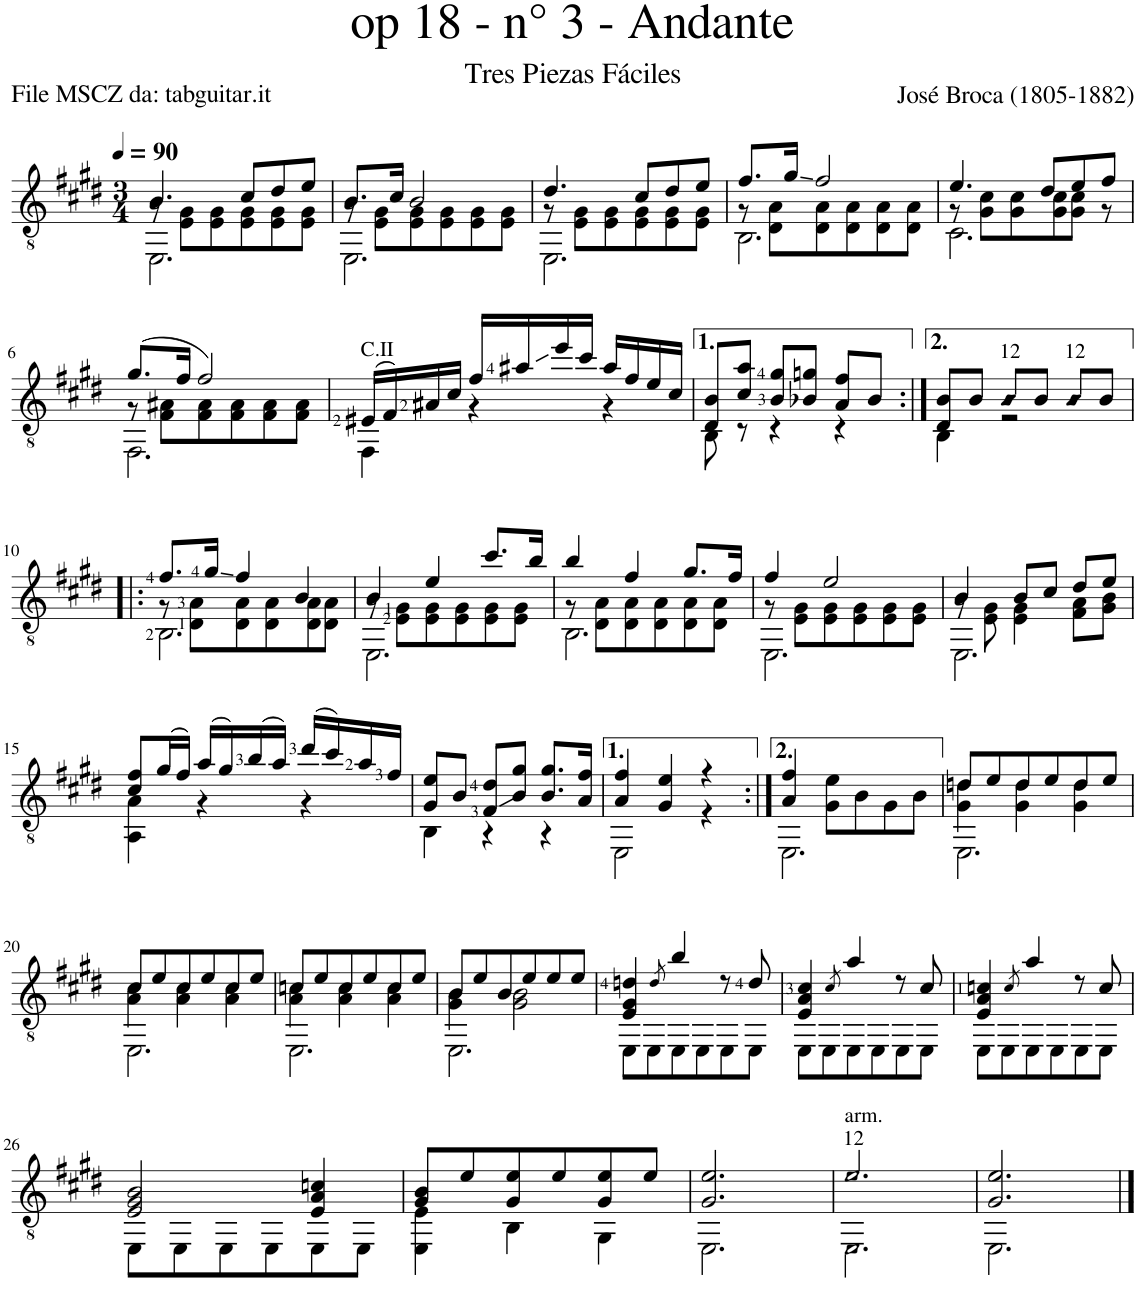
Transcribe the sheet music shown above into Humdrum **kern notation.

**kern
*part1
*staff1
*I"Guitar
*I'Guit.
*clefGv2
*k[f#c#g#d#]
*M3/4
*MM90
=1
*^
*	*^
4.B/	8r	2.EE\
.	8E\ 8G#\L	.
.	8E\ 8G#\	.
8c#/L	8E\ 8G#\	.
8d#/	8E\ 8G#\	.
8e/J	8E\ 8G#\J	.
=2	=2	=2
8.B/L	8r	2.EE\
.	8E\ 8G#\L	.
16c#/Jk	.	.
2B/	8E\ 8G#\	.
.	8E\ 8G#\	.
.	8E\ 8G#\	.
.	8E\ 8G#\J	.
=3	=3	=3
4.d#/	8r	2.EE\
.	8E\ 8G#\L	.
.	8E\ 8G#\	.
8c#/L	8E\ 8G#\	.
8d#/	8E\ 8G#\	.
8e/J	8E\ 8G#\J	.
=4	=4	=4
8.f#/L	8r	2.BB\
.	8D#\ 8A\L	.
16g#/Jk	.	.
2f#/	8D#\ 8A\	.
.	8D#\ 8A\	.
.	8D#\ 8A\	.
.	8D#\ 8A\J	.
=5	=5	=5
4.e/	8r	2.C#\
.	8G#\ 8c#\L	.
.	8G#\ 8c#\	.
8d#/L	8G#\ 8c#\	.
8e/	8G#\ 8c#\J	.
8f#/J	8r	.
!!LO:LB:g=z	!!	!!
=6	=6	=6
(8.g#/L	8r	2.FF#\
.	8F#\ 8A#X\L	.
16f#/Jk	.	.
2f#/)	8F#\ 8A#\	.
.	8F#\ 8A#\	.
.	8F#\ 8A#\	.
.	8F#\ 8A#\J	.
*	*v	*v
=7	=7
!LO:TX:a:t=C.II	!
(16E#X/LL	4FF#\
16F#/)	.
16A#X/	.
16c#/JJ	.
16f#/LL	4r
16a#X/	.
16ee/	.
16cc#/JJ	.
16a#/LL	4r
16f#/	.
16e/	.
16c#/JJ	.
=8	=8
8D#/ 8B/L	8BB\
8c#/ 8a/J	8r
8B/ 8g#/L	4r
8B-X/ 8gn/J	.
8A/ 8f#/L	4r
8B-/J	.
=9:|!	=9:|!
8D#/ 8B/L	4BB\
8B/J	.
!LO:TX:a:t=12	!
!LO:N:head=diamond	!
8B/L	2r
8B/J	.
!LO:TX:a:t=12	!
!LO:N:head=diamond	!
8B/L	.
8B/J	.
!!LO:LB:g=z	!!
=10!|:	=10!|:
*	*^
8.f#/L	8r	2.BB\
.	8D#\ 8A\L	.
16g#/Jk	.	.
4f#/	8D#\ 8A\	.
.	8D#\ 8A\	.
4B/	8D#\ 8A\	.
.	8D#\ 8A\J	.
=11	=11	=11
4B/	8r	2.EE\
.	8E\ 8G#\L	.
4e/	8E\ 8G#\	.
.	8E\ 8G#\	.
8.cc#/L	8E\ 8G#\	.
.	8E\ 8G#\J	.
16b/Jk	.	.
=12	=12	=12
4b/	8r	2.BB\
.	8D#\ 8A\L	.
4f#/	8D#\ 8A\	.
.	8D#\ 8A\	.
8.g#/L	8D#\ 8A\	.
.	8D#\ 8A\J	.
16f#/Jk	.	.
=13	=13	=13
4f#/	8r	2.EE\
.	8E\ 8G#\L	.
2e/	8E\ 8G#\	.
.	8E\ 8G#\	.
.	8E\ 8G#\	.
.	8E\ 8G#\J	.
=14	=14	=14
4B/	8r	2.EE\
.	8E\ 8G#\	.
8B/L	4E\ 4G#\	.
8c#/J	.	.
8d#/L	8F#\ 8A\L	.
8e/J	8G#\ 8B\J	.
*	*v	*v
!!LO:LB:g=z
=15	=15
8c#/ 8f#/L	4AA\ 4A\
(16g#/L	.
16f#/JJ)	.
(16a/LL	4r
16g#/)	.
(16b/	.
16a/JJ)	.
(16dd#/LL	4r
16cc#/)	.
16a/	.
16f#/JJ	.
=16	=16
8G#/ 8e/L	4BB\
8B/J	.
8F#/ 8d#/L	4r
8B/ 8g#/J	.
8.B/ 8.g#/L	4r
16A/ 16f#/Jk	.
=17	=17
4A/ 4f#/	2EE\
4G#/ 4e/	.
4r	4r
=18:|!	=18:|!
4A/ 4f#/	2.EE\
8G#\ 8e\L	.
8B\	.
8G#\	.
8B\J	.
=19	=19
*	*^
8dn/L	4G#\ 4d\	2.EE\
8e/	.	.
8d/	4G#\ 4d\	.
8e/	.	.
8d/	4G#\ 4d\	.
8e/J	.	.
!!LO:LB:g=z	!!	!!
=20	=20	=20
8c#/L	4A\ 4c#\	2.EE\
8e/	.	.
8c#/	4A\ 4c#\	.
8e/	.	.
8c#/	4A\ 4c#\	.
8e/J	.	.
=21	=21	=21
8cn/L	4A\ 4c\	2.EE\
8e/	.	.
8c/	4A\ 4c\	.
8e/	.	.
8c/	4A\ 4c\	.
8e/J	.	.
=22	=22	=22
8B/L	4G#\ 4B\	2.EE\
8e/	.	.
8B/	2G#\ 2B\	.
8e/	.	.
8e/	.	.
8e/J	.	.
*	*v	*v
=23	=23
4E/ 4G#/ 4dn/	8EE\L
.	8EE\
8qd/	.
4b/	8EE\
.	8EE\
8r	8EE\
8d/	8EE\J
=24	=24
4E/ 4A/ 4c#/	8EE\L
.	8EE\
8qc#/	.
4a/	8EE\
.	8EE\
8r	8EE\
8c#/	8EE\J
=25	=25
4E/ 4A/ 4cn/	8EE\L
.	8EE\
8qc/	.
4a/	8EE\
.	8EE\
8r	8EE\
8c/	8EE\J
!!LO:LB:g=z	!!
=26	=26
2E/ 2G#/ 2B/	8EE\L
.	8EE\
.	8EE\
.	8EE\
4E/ 4A/ 4cn/	8EE\
.	8EE\J
=27	=27
8G#/ 8B/L	4EE\ 4E\
8e/	.
8G#/ 8e/	4BB\
8e/	.
8G#/ 8e/	4GG#\
8e/J	.
=28	=28
2.G#/ 2.e/	2.EE\
=29	=29
!LO:TX:a:t=arm.	!
!LO:TX:a:t=12	!
!LO:N:head=diamond	!LO:N:head=diamond
2.e/	2.EE\
=30	=30
2.G#/ 2.e/	2.EE\
*v	*v
==
*-
